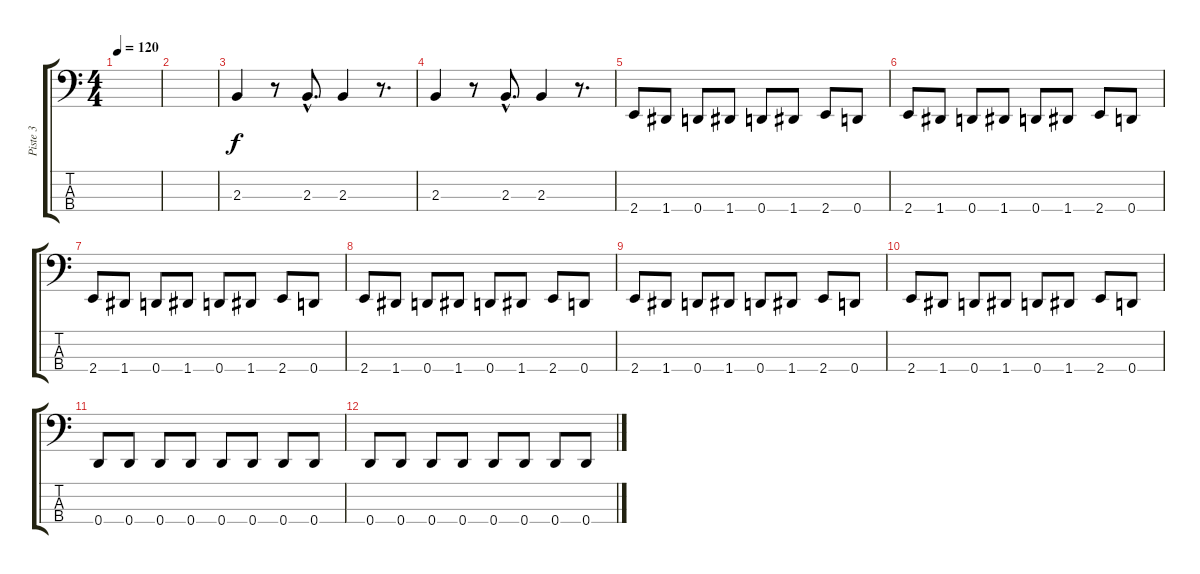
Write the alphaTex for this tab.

\track ("Piste 3" "Piste 3") {instrument electricbasspick}
\staff {score tabs}
\tuning (G2 D2 A1 D1) {hide}
\ts (4 4)
\tempo 120
\clef f4
\ks c
|
|
2.3.4 r.8 2.3{hac}.8{d} 2.3.4 r.8{d} |
2.3.4 r.8 2.3{hac}.8{d} 2.3.4 r.8{d} |
2.4.8 1.4.8 0.4.8 1.4.8 0.4.8 1.4.8 2.4.8 0.4.8 |
2.4.8 1.4.8 0.4.8 1.4.8 0.4.8 1.4.8 2.4.8 0.4.8 |
2.4.8 1.4.8 0.4.8 1.4.8 0.4.8 1.4.8 2.4.8 0.4.8 |
2.4.8 1.4.8 0.4.8 1.4.8 0.4.8 1.4.8 2.4.8 0.4.8 |
2.4.8 1.4.8 0.4.8 1.4.8 0.4.8 1.4.8 2.4.8 0.4.8 |
2.4.8 1.4.8 0.4.8 1.4.8 0.4.8 1.4.8 2.4.8 0.4.8 |
0.4.8 0.4.8 0.4.8 0.4.8 0.4.8 0.4.8 0.4.8 0.4.8 |
0.4.8 0.4.8 0.4.8 0.4.8 0.4.8 0.4.8 0.4.8 0.4.8
